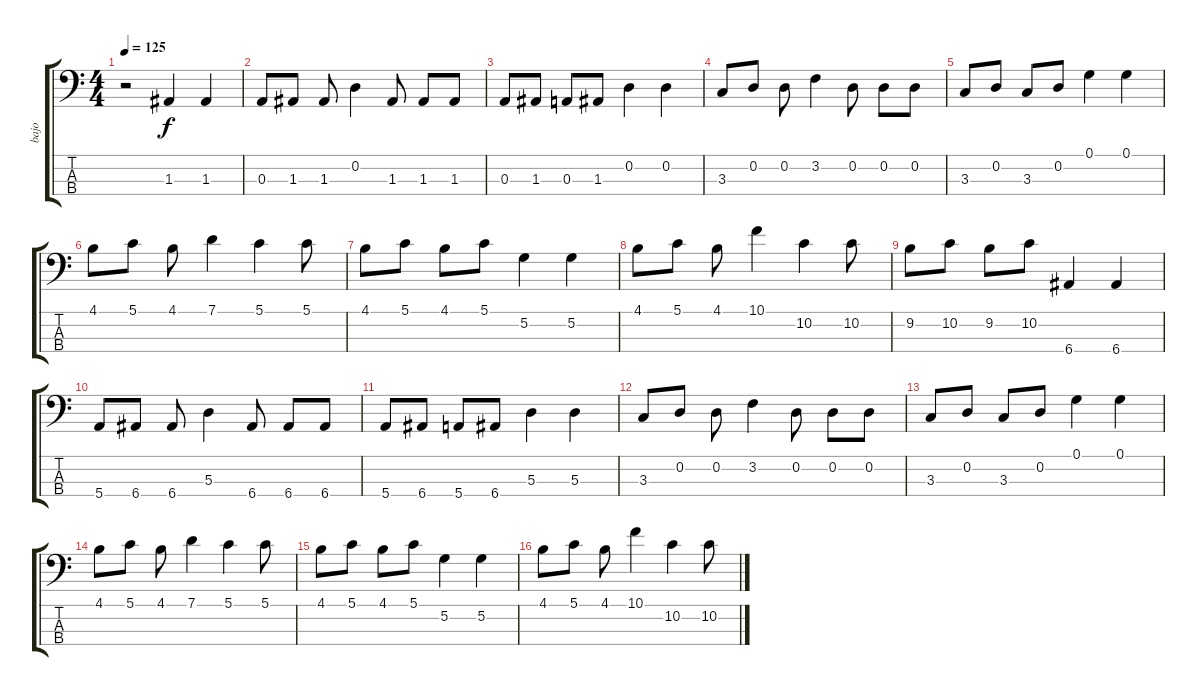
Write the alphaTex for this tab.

\track ("bajo" "bajo") {instrument electricbassfinger}
\staff {score tabs}
\tuning (G2 D2 A1 E1) {hide}
\ts (4 4)
\tempo 125
\clef f4
\ks c
r.2{dy f instrument electricbassfinger} 1.3.4 1.3.4 |
0.3.8 1.3.8 1.3.8 0.2.4 1.3.8 1.3.8 1.3.8 |
0.3.8 1.3.8 0.3.8 1.3.8 0.2.4 0.2.4 |
3.3.8 0.2.8 0.2.8 3.2.4 0.2.8 0.2.8 0.2.8 |
3.3.8 0.2.8 3.3.8 0.2.8 0.1.4 0.1.4 |
4.1.8 5.1.8 4.1.8 7.1.4 5.1.4 5.1.8 |
4.1.8 5.1.8 4.1.8 5.1.8 5.2.4 5.2.4 |
4.1.8 5.1.8 4.1.8 10.1.4 10.2.4 10.2.8 |
9.2.8 10.2.8 9.2.8 10.2.8 6.4.4 6.4.4 |
5.4.8 6.4.8 6.4.8 5.3.4 6.4.8 6.4.8 6.4.8 |
5.4.8 6.4.8 5.4.8 6.4.8 5.3.4 5.3.4 |
3.3.8 0.2.8 0.2.8 3.2.4 0.2.8 0.2.8 0.2.8 |
3.3.8 0.2.8 3.3.8 0.2.8 0.1.4 0.1.4 |
4.1.8 5.1.8 4.1.8 7.1.4 5.1.4 5.1.8 |
4.1.8 5.1.8 4.1.8 5.1.8 5.2.4 5.2.4 |
4.1.8 5.1.8 4.1.8 10.1.4 10.2.4 10.2.8
